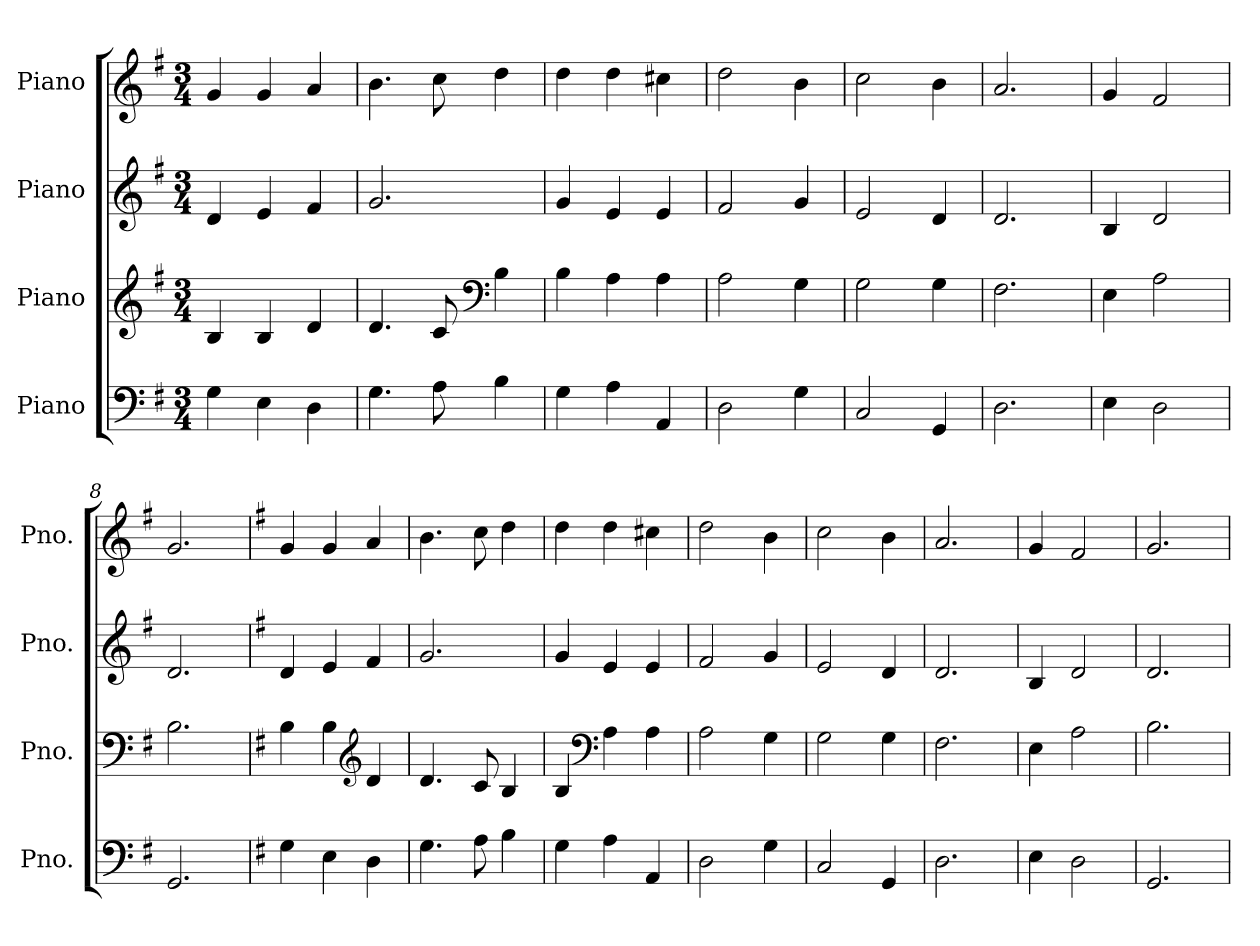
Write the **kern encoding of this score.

**kern	**kern	**kern	**kern
*part4	*part3	*part2	*part1
*staff4	*staff3	*staff2	*staff1
*I"Piano	*I"Piano	*I"Piano	*I"Piano
*I'Pno.	*I'Pno.	*I'Pno.	*I'Pno.
*clefF4	*clefG2	*clefG2	*clefG2
*k[f#]	*k[f#]	*k[f#]	*k[f#]
*M3/4	*M3/4	*M3/4	*M3/4
*MM120	*MM120	*MM120	*MM120
=1	=1	=1	=1
4G\	4B/	4d/	4g/
4E\	4B/	4e/	4g/
4D\	4d/	4f#/	4a/
=2	=2	=2	=2
4.G\	4.d/	2.g/	4.b\
8A\	8c/	.	8cc\
*	*clefF4	*	*
4B\	4B\	.	4dd\
=3	=3	=3	=3
4G\	4B\	4g/	4dd\
4A\	4A\	4e/	4dd\
4AA/	4A\	4e/	4cc#X\
=4	=4	=4	=4
2D\	2A\	2f#/	2dd\
4G\	4G\	4g/	4b\
=5	=5	=5	=5
2C/	2G\	2e/	2cc\
4GG/	4G\	4d/	4b\
=6	=6	=6	=6
2.D\	2.F#\	2.d/	2.a/
=7	=7	=7	=7
4E\	4E\	4B/	4g/
2D\	2A\	2d/	2f#/
=8	=8	=8	=8
2.GG/	2.B\	2.d/	2.g/
=9	=9	=9	=9
*k[f#]	*k[f#]	*k[f#]	*k[f#]
4G\	4B\	4d/	4g/
4E\	4B\	4e/	4g/
*	*clefG2	*	*
4D\	4d/	4f#/	4a/
=10	=10	=10	=10
4.G\	4.d/	2.g/	4.b\
8A\	8c/	.	8cc\
4B\	4B/	.	4dd\
!!LO:LB:g=z
=11	=11	=11	=11
4G\	4B/	4g/	4dd\
*	*clefF4	*	*
4A\	4A\	4e/	4dd\
4AA/	4A\	4e/	4cc#X\
=12	=12	=12	=12
2D\	2A\	2f#/	2dd\
4G\	4G\	4g/	4b\
=13	=13	=13	=13
2C/	2G\	2e/	2cc\
4GG/	4G\	4d/	4b\
=14	=14	=14	=14
2.D\	2.F#\	2.d/	2.a/
=15	=15	=15	=15
4E\	4E\	4B/	4g/
2D\	2A\	2d/	2f#/
=16	=16	=16	=16
2.GG/	2.B\	2.d/	2.g/
=	=	=	=
*-	*-	*-	*-
